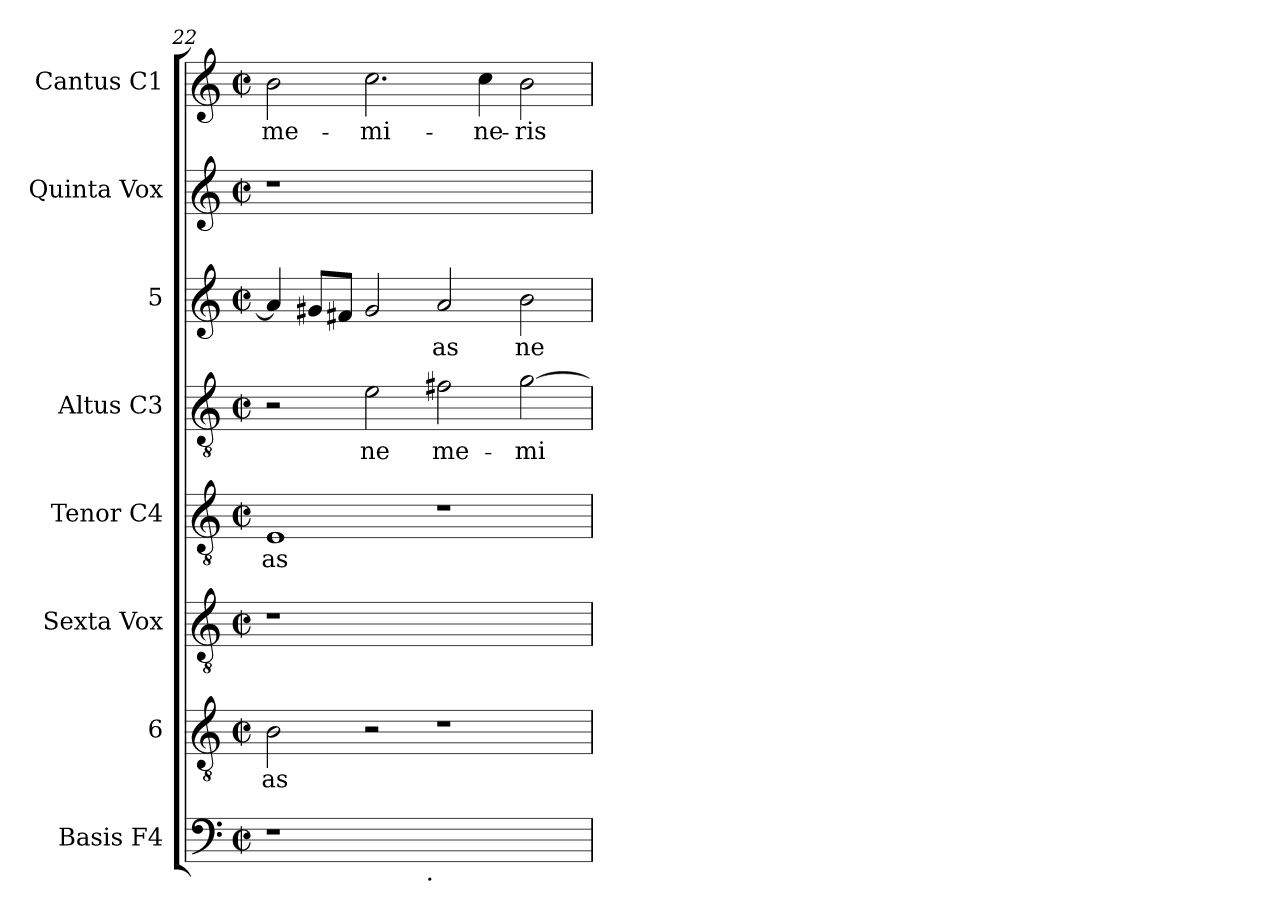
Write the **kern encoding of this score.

**kern	**kern	**text	**kern	**kern	**text	**kern	**text	**kern	**text	**kern	**kern	**text
*part8	*part7	*part7	*part6	*part5	*part5	*part4	*part4	*part3	*part3	*part2	*part1	*part1
*staff8	*staff7	*staff7	*staff6	*staff5	*staff5	*staff4	*staff4	*staff3	*staff3	*staff2	*staff1	*staff1
*I"Basis  F4	*I"6	*	*I"Sexta  Vox	*I"Tenor  C4	*	*I"Altus  C3	*	*I"5	*	*I"Quinta  Vox	*I"Cantus  C1	*
*I'B	*	*	*	*I'T	*	*I'A	*	*	*	*	*I'C	*
*clefF4	*clefGv2	*	*clefGv2	*clefGv2	*	*clefGv2	*	*clefG2	*	*clefG2	*clefG2	*
*k[]	*k[]	*	*k[]	*k[]	*	*k[]	*	*k[]	*	*k[]	*k[]	*
*C:	*C:	*	*C:	*C:	*	*C:	*	*C:	*	*C:	*C:	*
*M2/2	*M2/2	*	*M2/2	*M2/2	*	*M2/2	*	*M2/2	*	*M2/2	*M2/2	*
*met(c|)	*met(c|)	*	*met(c|)	*met(c|)	*	*met(c|)	*	*met(c|)	*	*met(c|)	*met(c|)	*
=22	=22	=22	=22	=22	=22	=22	=22	=22	=22	=22	=22	=22
!	!	!LO:LY:b:cj	!	!	!LO:LY:b:cj	!	!	!	!LO:LY:b:cj	!	!	!LO:LY:b:cj
*^	*	*	*	*	*	*	*	*	*	*	*	*
1r	2ryy	2B\	-as	1r	1E	-as	2r	.	4a/]	--	1r	2b\	me-
!	!	!	!	!	!	!	!	!	!	!LO:LY:b:cj	!	!	!
.	.	.	.	.	.	.	.	.	8g#X/L	--	.	.	.
!	!	!	!	!	!	!	!	!	!	!LO:LY:b:cj	!	!	!
.	.	.	.	.	.	.	.	.	8f#X/J	--	.	.	.
!	!	!	!	!	!	!	!	!LO:LY:b:cj	!	!LO:LY:b:cj	!	!	!LO:LY:b:cj
.	4...ryy	2r	.	.	.	.	2e\	ne	2g#/	--	.	2.cc\	-mi-
!	!LO:TX:b:t=.	!	!	!	!	!	!	!	!	!	!	!	!
.	1ryy	.	.	.	.	.	.	.	.	.	.	.	.
!	!	!	!	!	!	!	!	!LO:LY:b:cj	!	!LO:LY:b:cj	!	!	!
1ryy	.	1r	.	1ryy	1r	.	2f#X\	me-	2a/	-as	1ryy	.	.
!	!	!	!	!	!	!	!	!	!	!	!	!	!LO:LY:b:cj
.	.	.	.	.	.	.	.	.	.	.	.	4cc\	-ne-
!	!	!	!	!	!	!	!	!LO:LY:b:cj	!	!LO:LY:b:cj	!	!	!LO:LY:b:cj
.	.	.	.	.	.	.	[>2g\	-mi-	2b\	ne	.	2b\	-ris
.	32ryy	.	.	.	.	.	.	.	.	.	.	.	.
*v	*v	*	*	*	*	*	*	*	*	*	*	*	*
=	=	=	=	=	=	=	=	=	=	=	=	=
*-	*-	*-	*-	*-	*-	*-	*-	*-	*-	*-	*-	*-
